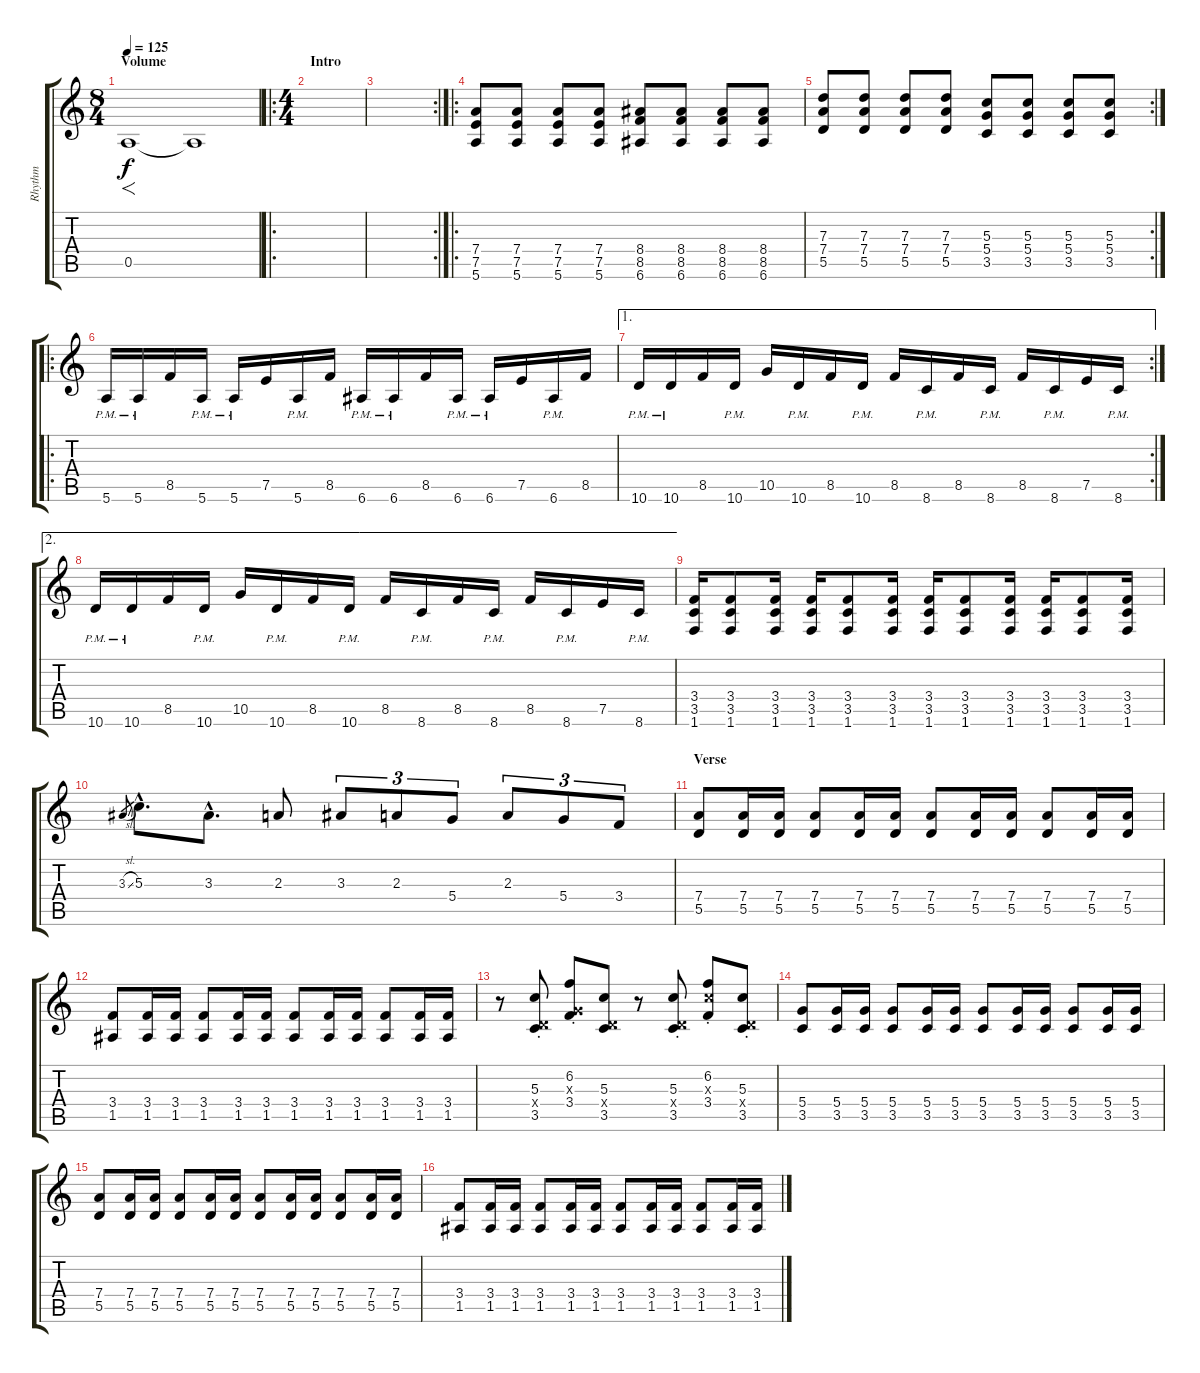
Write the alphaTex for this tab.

\track ("Rhythm" "Rhythm") {instrument distortionguitar}
\staff {score tabs}
\tuning (E4 B3 G3 D3 A2 E2) {hide}
\ts (8 4)
\section ("" "Volume")
\tempo 125
\clef g2
\ks c
0.5.1{f dy f instrument distortionguitar} 0.5{t}.1 |
\ro
\ts (4 4)
\section ("" "Intro")
|
\rc 2
|
\ro
(7.4 7.5 5.6).8 (7.4 7.5 5.6).8 (7.4 7.5 5.6).8 (7.4 7.5 5.6).8 (8.4 8.5 6.6).8 (8.4 8.5 6.6).8 (8.4 8.5 6.6).8 (8.4 8.5 6.6).8 |
\rc 2
(7.3 7.4 5.5).8 (7.3 7.4 5.5).8 (7.3 7.4 5.5).8 (7.3 7.4 5.5).8 (5.3 5.4 3.5).8 (5.3 5.4 3.5).8 (5.3 5.4 3.5).8 (5.3 5.4 3.5).8 |
\ro
5.6{pm}.16 5.6{pm}.16 8.5.16 5.6{pm}.16 5.6{pm}.16 7.5.16 5.6{pm}.16 8.5.16 6.6{pm}.16 6.6{pm}.16 8.5.16 6.6{pm}.16 6.6{pm}.16 7.5.16 6.6{pm}.16 8.5.16 |
\ae 1
\rc 2
10.6{pm}.16 10.6{pm}.16 8.5.16 10.6{pm}.16 10.5.16 10.6{pm}.16 8.5.16 10.6{pm}.16 8.5.16 8.6{pm}.16 8.5.16 8.6{pm}.16 8.5.16 8.6{pm}.16 7.5.16 8.6{pm}.16 |
\ae 2
10.6{pm}.16 10.6{pm}.16 8.5.16 10.6{pm}.16 10.5.16 10.6{pm}.16 8.5.16 10.6{pm}.16 8.5.16 8.6{pm}.16 8.5.16 8.6{pm}.16 8.5.16 8.6{pm}.16 7.5.16 8.6{pm}.16 |
(3.4 3.5 1.6).16 (3.4 3.5 1.6).8 (3.4 3.5 1.6).16 (3.4 3.5 1.6).16 (3.4 3.5 1.6).8 (3.4 3.5 1.6).16 (3.4 3.5 1.6).16 (3.4 3.5 1.6).8 (3.4 3.5 1.6).16 (3.4 3.5 1.6).16 (3.4 3.5 1.6).8 (3.4 3.5 1.6).16 |
3.3{sl}.8{gr} 5.3{hac}.8{d} 3.3{hac}.8{d} 2.3.8 3.3.8{tu (3 2)} 2.3.8{tu (3 2)} 5.4.8{tu (3 2)} 2.3.8{tu (3 2)} 5.4.8{tu (3 2)} 3.4.8{tu (3 2)} |
\section ("" "Verse")
(7.4 5.5).8 (7.4 5.5).16 (7.4 5.5).16 (7.4 5.5).8 (7.4 5.5).16 (7.4 5.5).16 (7.4 5.5).8 (7.4 5.5).16 (7.4 5.5).16 (7.4 5.5).8 (7.4 5.5).16 (7.4 5.5).16 |
(3.4 1.5).8 (3.4 1.5).16 (3.4 1.5).16 (3.4 1.5).8 (3.4 1.5).16 (3.4 1.5).16 (3.4 1.5).8 (3.4 1.5).16 (3.4 1.5).16 (3.4 1.5).8 (3.4 1.5).16 (3.4 1.5).16 |
r.8 (5.3{st} 0.4{x} 3.5{st}).8 (6.2{st} 0.3{x} 3.4{st}).8 (5.3 0.4{x} 3.5).8 r.8 (5.3{st} 0.4{x} 3.5{st}).8 (6.2{st} 5.3{x} 3.4{st}).8 (5.3{st} 0.4{x} 3.5{st}).8 |
(5.4 3.5).8 (5.4 3.5).16 (5.4 3.5).16 (5.4 3.5).8 (5.4 3.5).16 (5.4 3.5).16 (5.4 3.5).8 (5.4 3.5).16 (5.4 3.5).16 (5.4 3.5).8 (5.4 3.5).16 (5.4 3.5).16 |
(7.4 5.5).8 (7.4 5.5).16 (7.4 5.5).16 (7.4 5.5).8 (7.4 5.5).16 (7.4 5.5).16 (7.4 5.5).8 (7.4 5.5).16 (7.4 5.5).16 (7.4 5.5).8 (7.4 5.5).16 (7.4 5.5).16 |
(3.4 1.5).8 (3.4 1.5).16 (3.4 1.5).16 (3.4 1.5).8 (3.4 1.5).16 (3.4 1.5).16 (3.4 1.5).8 (3.4 1.5).16 (3.4 1.5).16 (3.4 1.5).8 (3.4 1.5).16 (3.4 1.5).16
